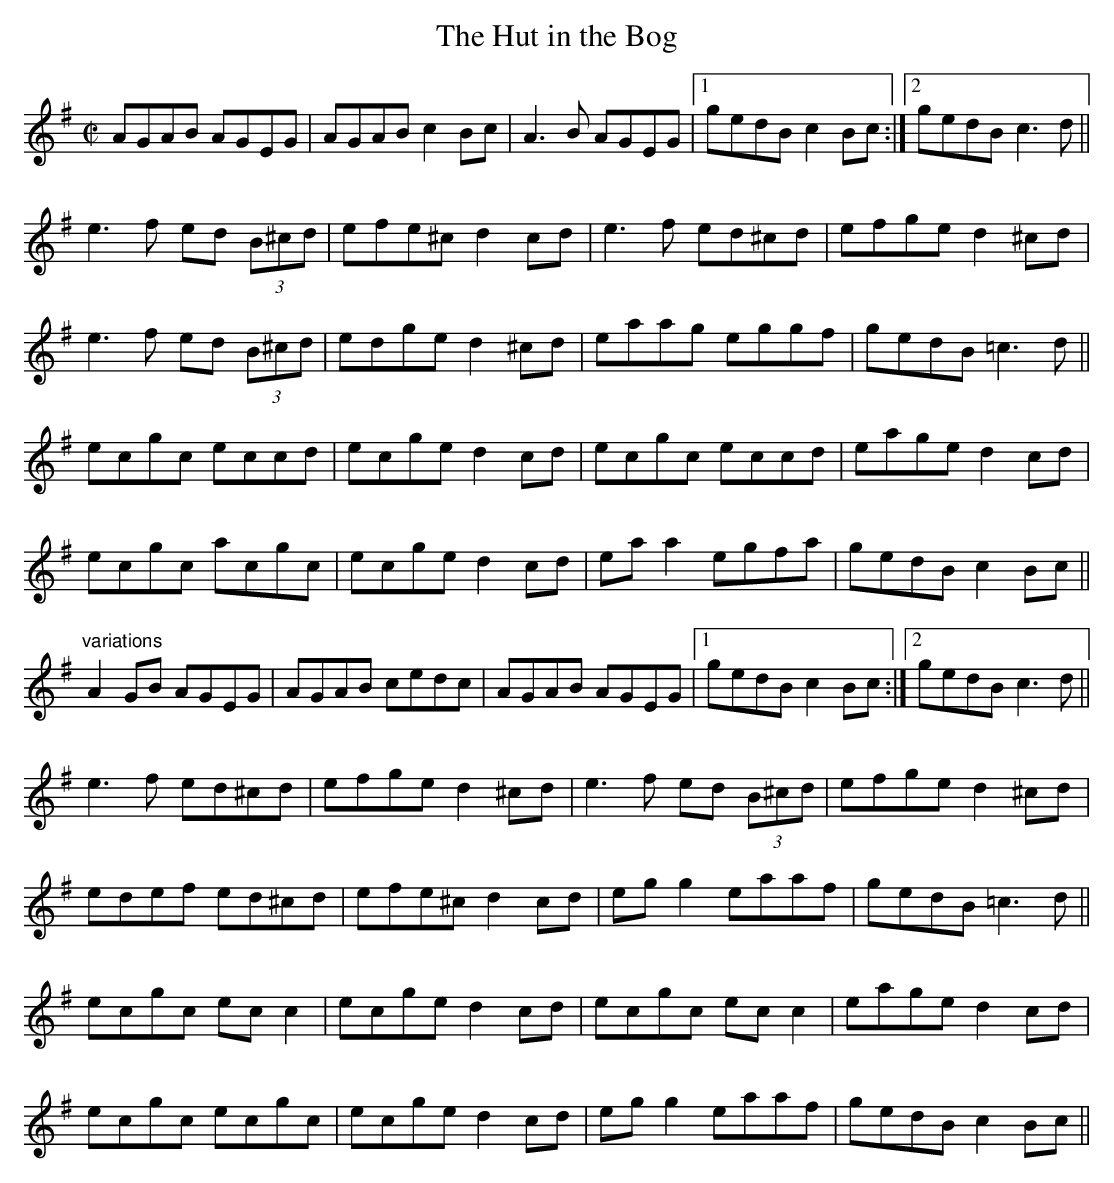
X:1
T:Hut in the Bog, The
M:C|
K:Ador
AGAB AGEG|AGAB c2Bc|A3B AGEG|1 gedB c2Bc:|2 gedB c3d||
e3f ed (3B^cd|efe^c d2cd|e3f ed^cd|efge d2^cd|
e3f ed (3B^cd|edge d2^cd|eaag eggf|gedB =c3d||
ecgc eccd|ecge d2cd|ecgc eccd|eage d2cd|
ecgc acgc|ecge d2cd|eaa2 egfa|gedB c2Bc||
"variations"
A2GB AGEG|AGAB cedc|AGAB AGEG|1 gedB c2Bc:|2 gedB c3d||
e3f ed^cd|efge d2^cd|e3f ed (3B^cd|efge d2^cd|
edef ed^cd|efe^c d2cd|egg2 eaaf|gedB =c3d||
ecgc ecc2|ecge d2cd|ecgc ecc2|eage d2cd|
ecgc ecgc|ecge d2cd|egg2 eaaf|gedB c2Bc||
